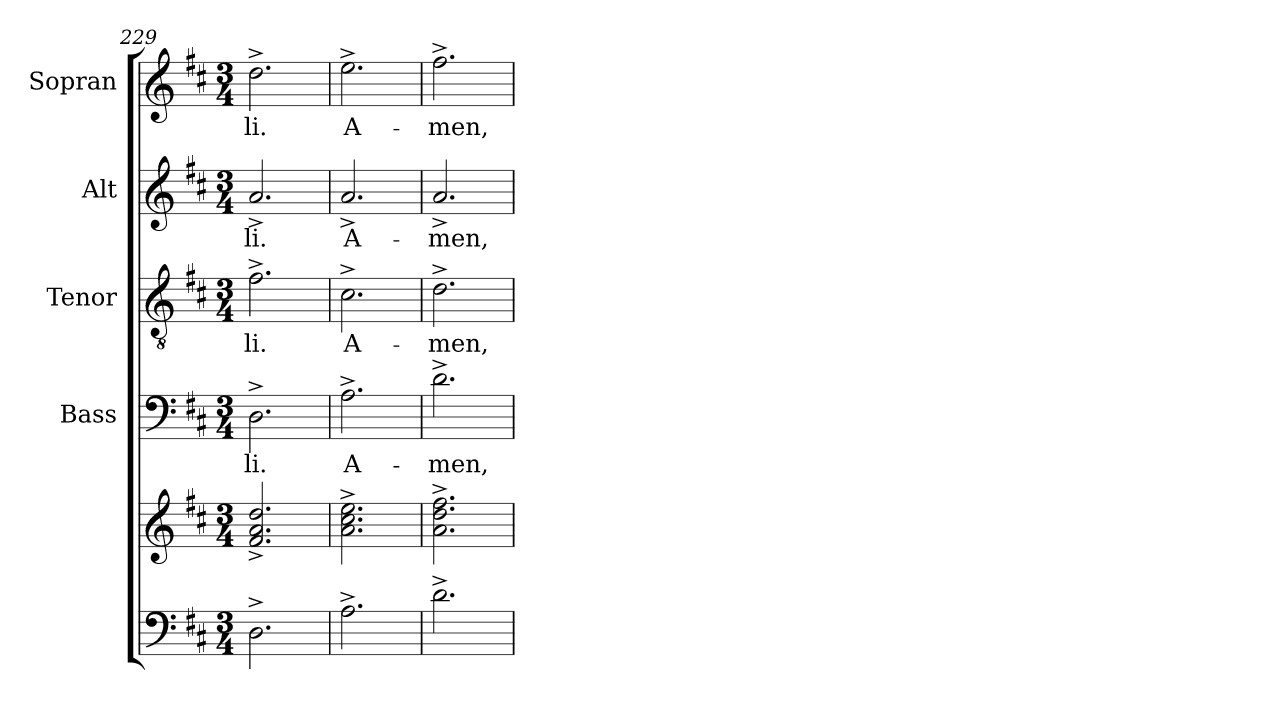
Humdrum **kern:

**kern	**kern	**kern	**text	**kern	**text	**kern	**text	**kern	**text
*part5	*part5	*part4	*part4	*part3	*part3	*part2	*part2	*part1	*part1
*staff6	*staff5	*staff4	*staff4	*staff3	*staff3	*staff2	*staff2	*staff1	*staff1
*	*	*I"Bass	*	*I"Tenor	*	*I"Alt	*	*I"Sopran	*
*	*	*I'B.	*	*I'T.	*	*I'A.	*	*I'S.	*
*clefF4	*clefG2	*clefF4	*	*clefGv2	*	*clefG2	*	*clefG2	*
*k[f#c#]	*k[f#c#]	*k[f#c#]	*	*k[f#c#]	*	*k[f#c#]	*	*k[f#c#]	*
*D:	*D:	*D:	*	*D:	*	*D:	*	*D:	*
*M3/4	*M3/4	*M3/4	*	*M3/4	*	*M3/4	*	*M3/4	*
=229	=229	=229	=229	=229	=229	=229	=229	=229	=229
!	!	!	!LO:LY:b	!	!LO:LY:b	!	!LO:LY:b	!	!LO:LY:b
2.D^>\	2.f#/^< 2.a/^< 2.dd/^<	2.D^>\	-li.	2.f#^>\	-li.	2.a^</	-li.	2.dd^>\	-li.
=230	=230	=230	=230	=230	=230	=230	=230	=230	=230
!	!	!	!LO:LY:b	!	!LO:LY:b	!	!LO:LY:b	!	!LO:LY:b
2.A^>\	2.a\^> 2.cc#\^> 2.ee\^>	2.A^>\	A-	2.c#^>\	A-	2.a^</	A-	2.ee^>\	A-
=231	=231	=231	=231	=231	=231	=231	=231	=231	=231
!	!	!	!LO:LY:b	!	!LO:LY:b	!	!LO:LY:b	!	!LO:LY:b
2.d^>\	2.a\^> 2.dd\^> 2.ff#\^>	2.d^>\	-men,	2.d^>\	-men,	2.a^</	-men,	2.ff#^>\	-men,
=	=	=	=	=	=	=	=	=	=
*-	*-	*-	*-	*-	*-	*-	*-	*-	*-
